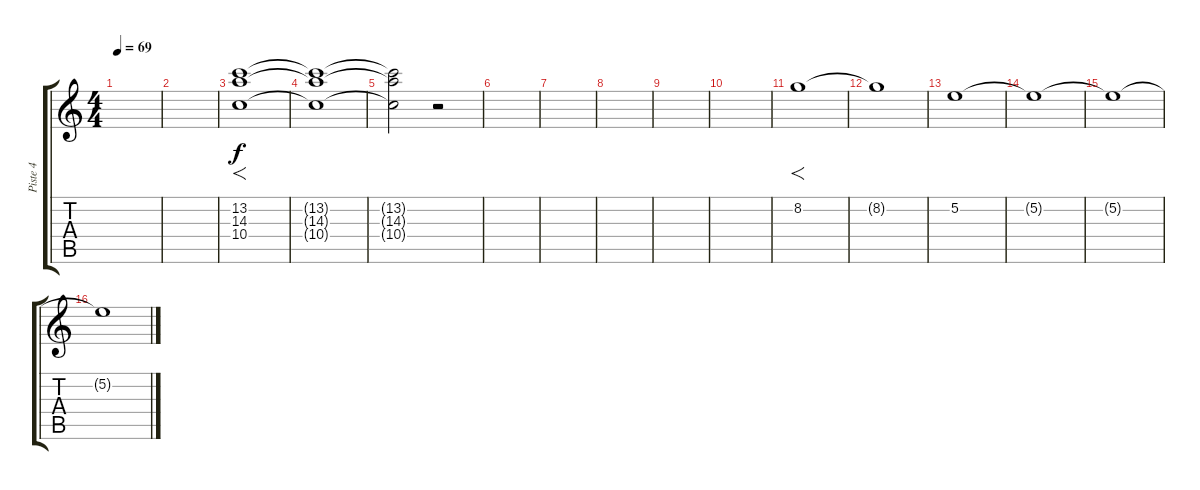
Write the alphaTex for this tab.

\track ("Piste 4" "Piste 4") {instrument electricguitarjazz}
\staff {score tabs}
\tuning (E4 B3 G3 D3 A2 E2) {hide}
\ts (4 4)
\tempo 69
\clef g2
\ks c
|
|
(13.2 14.3 10.4).1{f volume 7 instrument synthstrings2} |
(13.2{t} 14.3{t} 10.4{t}).1{volume 3} |
(13.2{t} 14.3{t} 10.4{t}).2 r.2 |
|
|
|
|
|
8.2.1{f volume 6 instrument choiraahs} |
8.2{t}.1 |
5.2.1 |
5.2{t}.1 |
5.2{t}.1 |
5.2{t}.1
